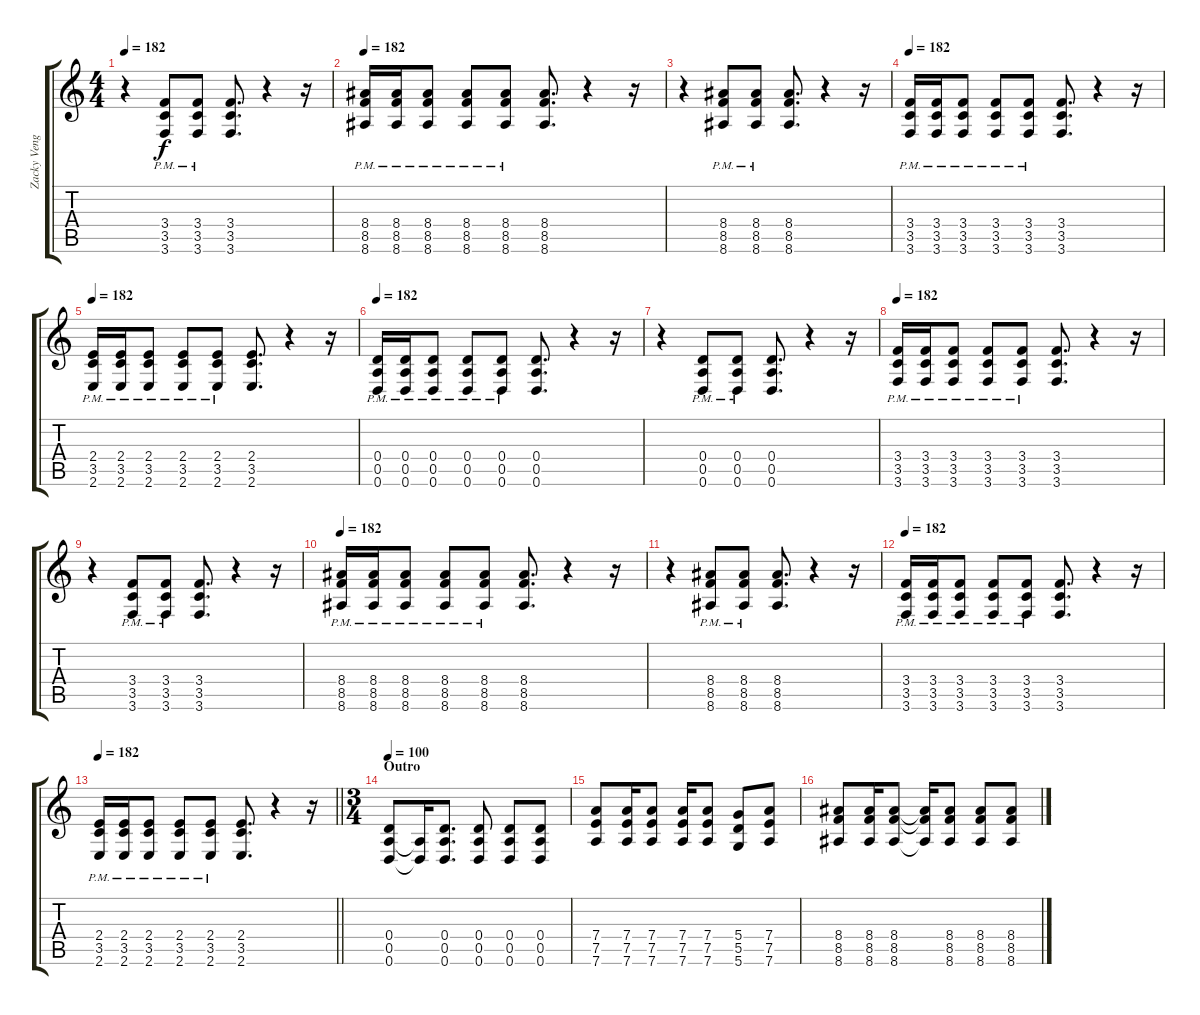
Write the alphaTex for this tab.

\track ("Zacky Vengeance Rhythm " "Zacky Veng") {instrument distortionguitar}
\staff {score tabs}
\tuning (E4 B3 G3 D3 A2 D2) {hide}
\ts (4 4)
\tempo 182
\clef g2
\ks c
r.4{dy f} (3.4{pm} 3.5{pm} 3.6{pm}).8 (3.4{pm} 3.5{pm} 3.6{pm}).8 (3.4 3.5 3.6).8{d} r.4 r.16 |
\tempo 182
(8.4{pm} 8.5{pm} 8.6{pm}).16 (8.4{pm} 8.5{pm} 8.6{pm}).16 (8.4{pm} 8.5{pm} 8.6{pm}).8 (8.4{pm} 8.5{pm} 8.6{pm}).8 (8.4{pm} 8.5{pm} 8.6{pm}).8 (8.4 8.5 8.6).8{d} r.4 r.16 |
r.4 (8.4{pm} 8.5{pm} 8.6{pm}).8 (8.4{pm} 8.5{pm} 8.6{pm}).8 (8.4 8.5 8.6).8{d} r.4 r.16 |
\tempo 182
(3.4{pm} 3.5{pm} 3.6{pm}).16 (3.4{pm} 3.5{pm} 3.6{pm}).16 (3.4{pm} 3.5{pm} 3.6{pm}).8 (3.4{pm} 3.5{pm} 3.6{pm}).8 (3.4{pm} 3.5{pm} 3.6{pm}).8 (3.4 3.5 3.6).8{d} r.4 r.16 |
\tempo 182
(2.4{pm} 3.5{pm} 2.6{pm}).16 (2.4{pm} 3.5{pm} 2.6{pm}).16 (2.4{pm} 3.5{pm} 2.6{pm}).8 (2.4{pm} 3.5{pm} 2.6{pm}).8 (2.4{pm} 3.5{pm} 2.6{pm}).8 (2.4 3.5 2.6).8{d} r.4 r.16 |
\tempo 182
(0.4{pm} 0.5{pm} 0.6{pm}).16 (0.4{pm} 0.5{pm} 0.6{pm}).16 (0.4{pm} 0.5{pm} 0.6{pm}).8 (0.4{pm} 0.5{pm} 0.6{pm}).8 (0.4{pm} 0.5{pm} 0.6{pm}).8 (0.4 0.5 0.6).8{d} r.4 r.16 |
r.4 (0.4{pm} 0.5{pm} 0.6{pm}).8 (0.4{pm} 0.5{pm} 0.6{pm}).8 (0.4 0.5 0.6).8{d} r.4 r.16 |
\tempo 182
(3.4{pm} 3.5{pm} 3.6{pm}).16 (3.4{pm} 3.5{pm} 3.6{pm}).16 (3.4{pm} 3.5{pm} 3.6{pm}).8 (3.4{pm} 3.5{pm} 3.6{pm}).8 (3.4{pm} 3.5{pm} 3.6{pm}).8 (3.4 3.5 3.6).8{d} r.4 r.16 |
r.4 (3.4{pm} 3.5{pm} 3.6{pm}).8 (3.4{pm} 3.5{pm} 3.6{pm}).8 (3.4 3.5 3.6).8{d} r.4 r.16 |
\tempo 182
(8.4{pm} 8.5{pm} 8.6{pm}).16 (8.4{pm} 8.5{pm} 8.6{pm}).16 (8.4{pm} 8.5{pm} 8.6{pm}).8 (8.4{pm} 8.5{pm} 8.6{pm}).8 (8.4{pm} 8.5{pm} 8.6{pm}).8 (8.4 8.5 8.6).8{d} r.4 r.16 |
r.4 (8.4{pm} 8.5{pm} 8.6{pm}).8 (8.4{pm} 8.5{pm} 8.6{pm}).8 (8.4 8.5 8.6).8{d} r.4 r.16 |
\tempo 182
(3.4{pm} 3.5{pm} 3.6{pm}).16 (3.4{pm} 3.5{pm} 3.6{pm}).16 (3.4{pm} 3.5{pm} 3.6{pm}).8 (3.4{pm} 3.5{pm} 3.6{pm}).8 (3.4{pm} 3.5{pm} 3.6{pm}).8 (3.4 3.5 3.6).8{d} r.4 r.16 |
\tempo 182
\barLineRight lightlight
(2.4{pm} 3.5{pm} 2.6{pm}).16 (2.4{pm} 3.5{pm} 2.6{pm}).16 (2.4{pm} 3.5{pm} 2.6{pm}).8 (2.4{pm} 3.5{pm} 2.6{pm}).8 (2.4{pm} 3.5{pm} 2.6{pm}).8 (2.4 3.5 2.6).8{d} r.4 r.16 |
\ts (3 4)
\section ("" "Outro")
\tempo 100
(0.4 0.5 0.6).8{volume 13} (0.5{t} 0.6{t}).16 (0.4 0.5 0.6).8{d} (0.4 0.5 0.6).8 (0.4 0.5 0.6).8 (0.4 0.5 0.6).8 |
(7.4 7.5 7.6).8 (7.4 7.5 7.6).16 (7.4 7.5 7.6).8 (7.4 7.5 7.6).16 (7.4 7.5 7.6).8 (5.4 5.5 5.6).8 (7.4 7.5 7.6).8 |
(8.4 8.5 8.6).8 (8.4 8.5 8.6).16 (8.4 8.5 8.6).8 (8.4{t} 8.5{t} 8.6{t}).16 (8.4 8.5 8.6).8 (8.4 8.5 8.6).8 (8.4 8.5 8.6).8
